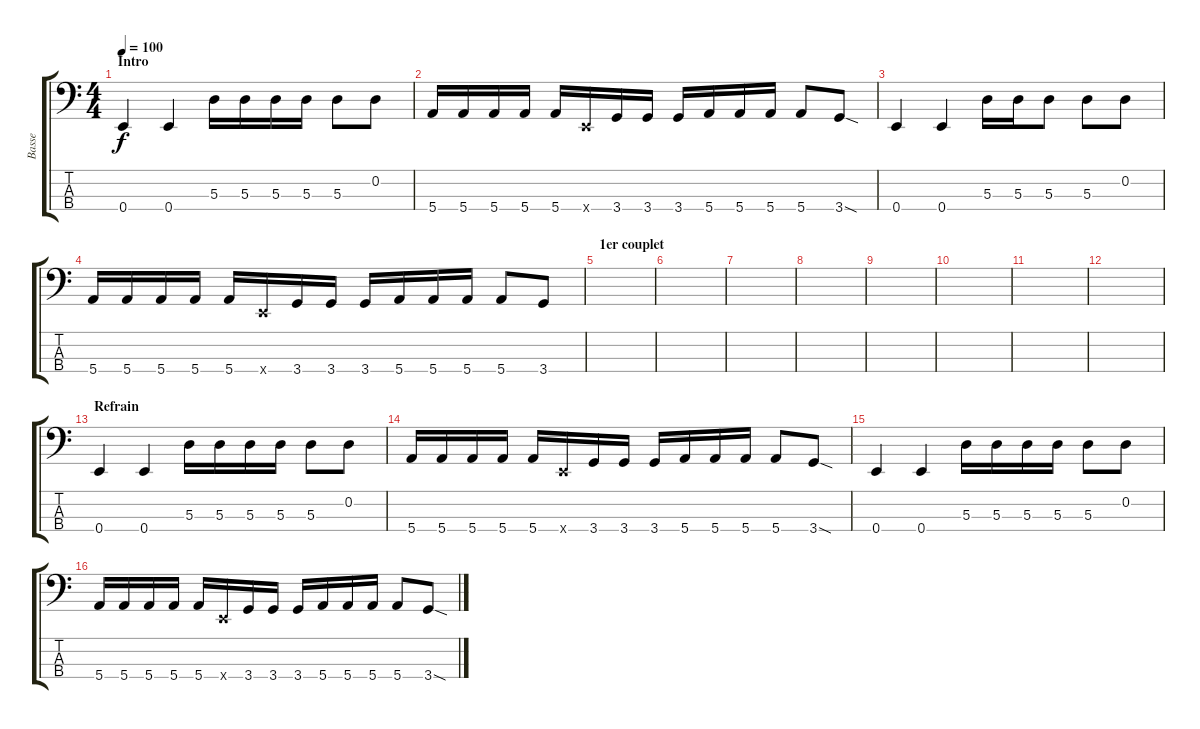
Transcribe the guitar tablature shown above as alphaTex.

\track ("Basse" "Basse") {instrument electricbasspick}
\staff {score tabs}
\tuning (G2 D2 A1 E1) {hide}
\ts (4 4)
\section ("" "Intro")
\tempo 100
\clef f4
\ks c
0.4.4{dy f instrument electricbasspick} 0.4.4 5.3.16 5.3.16 5.3.16 5.3.16 5.3.8 0.2.8 |
5.4.16 5.4.16 5.4.16 5.4.16 5.4.16 0.4{x}.16 3.4.16 3.4.16 3.4.16 5.4.16 5.4.16 5.4.16 5.4.8 3.4{sod}.8 |
0.4.4 0.4.4 5.3.16 5.3.16 5.3.8 5.3.8 0.2.8 |
5.4.16 5.4.16 5.4.16 5.4.16 5.4.16 0.4{x}.16 3.4.16 3.4.16 3.4.16 5.4.16 5.4.16 5.4.16 5.4.8 3.4.8 |
\section ("" "1er couplet")
|
|
|
|
|
|
|
|
\section ("" "Refrain")
0.4.4 0.4.4 5.3.16 5.3.16 5.3.16 5.3.16 5.3.8 0.2.8 |
5.4.16 5.4.16 5.4.16 5.4.16 5.4.16 0.4{x}.16 3.4.16 3.4.16 3.4.16 5.4.16 5.4.16 5.4.16 5.4.8 3.4{sod}.8 |
0.4.4 0.4.4 5.3.16 5.3.16 5.3.16 5.3.16 5.3.8 0.2.8 |
5.4.16 5.4.16 5.4.16 5.4.16 5.4.16 0.4{x}.16 3.4.16 3.4.16 3.4.16 5.4.16 5.4.16 5.4.16 5.4.8 3.4{sod}.8
